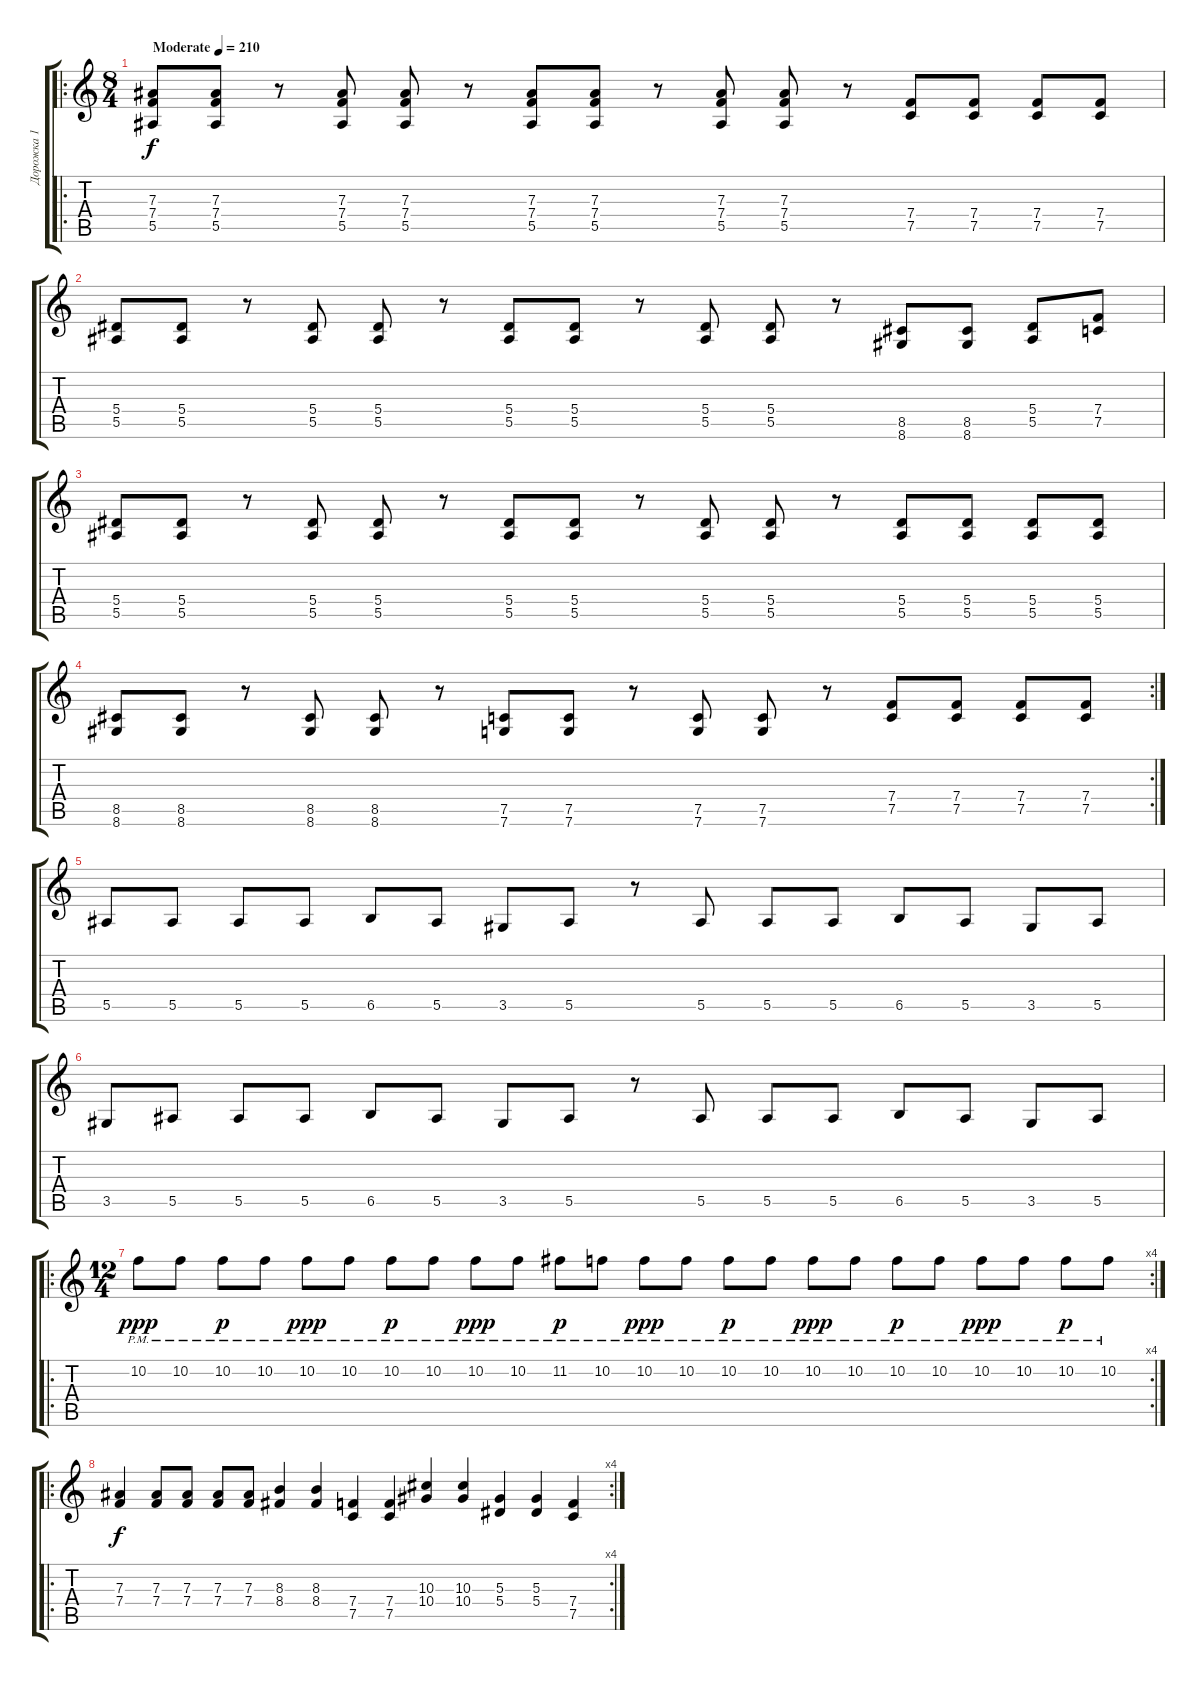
\track ("Дорожка 1" "Дорожка 1") {instrument distortionguitar}
\staff {score tabs}
\tuning (C4 G3 Eb3 Bb2 F2 C2) {hide}
\ro
\ts (8 4)
\tempo (210 "Moderate")
\clef g2
\ks c
(7.3 7.4 5.5).8{dy f instrument distortionguitar} (7.3 7.4 5.5).8 r.8 (7.3 7.4 5.5).8 (7.3 7.4 5.5).8 r.8 (7.3 7.4 5.5).8 (7.3 7.4 5.5).8 r.8 (7.3 7.4 5.5).8 (7.3 7.4 5.5).8 r.8 (7.4 7.5).8 (7.4 7.5).8 (7.4 7.5).8 (7.4 7.5).8 |
(5.4 5.5).8 (5.4 5.5).8 r.8 (5.4 5.5).8 (5.4 5.5).8 r.8 (5.4 5.5).8 (5.4 5.5).8 r.8 (5.4 5.5).8 (5.4 5.5).8 r.8 (8.5 8.6).8 (8.5 8.6).8 (5.4 5.5).8 (7.4 7.5).8 |
(5.4 5.5).8 (5.4 5.5).8 r.8 (5.4 5.5).8 (5.4 5.5).8 r.8 (5.4 5.5).8 (5.4 5.5).8 r.8 (5.4 5.5).8 (5.4 5.5).8 r.8 (5.4 5.5).8 (5.4 5.5).8 (5.4 5.5).8 (5.4 5.5).8 |
\rc 2
(8.5 8.6).8 (8.5 8.6).8 r.8 (8.5 8.6).8 (8.5 8.6).8 r.8 (7.5 7.6).8 (7.5 7.6).8 r.8 (7.5 7.6).8 (7.5 7.6).8 r.8 (7.4 7.5).8 (7.4 7.5).8 (7.4 7.5).8 (7.4 7.5).8 |
5.5.8 5.5.8 5.5.8 5.5.8 6.5.8 5.5.8 3.5.8 5.5.8 r.8 5.5.8 5.5.8 5.5.8 6.5.8 5.5.8 3.5.8 5.5.8 |
3.5.8 5.5.8 5.5.8 5.5.8 6.5.8 5.5.8 3.5.8 5.5.8 r.8 5.5.8 5.5.8 5.5.8 6.5.8 5.5.8 3.5.8 5.5.8 |
\ro
\rc 4
\ts (12 4)
10.2{pm}.8{dy ppp} 10.2{pm}.8 10.2{pm}.8{dy p} 10.2{pm}.8 10.2{pm}.8{dy ppp} 10.2{pm}.8 10.2{pm}.8{dy p} 10.2{pm}.8 10.2{pm}.8{dy ppp} 10.2{pm}.8 11.2{pm}.8{dy p} 10.2{pm}.8 10.2{pm}.8{dy ppp} 10.2{pm}.8 10.2{pm}.8{dy p} 10.2{pm}.8 10.2{pm}.8{dy ppp} 10.2{pm}.8 10.2{pm}.8{dy p} 10.2{pm}.8 10.2{pm}.8{dy ppp} 10.2{pm}.8 10.2{pm}.8{dy p} 10.2{pm}.8 |
\ro
\rc 4
(7.3 7.4).4{dy f} (7.3 7.4).8 (7.3 7.4).8 (7.3 7.4).8 (7.3 7.4).8 (8.3 8.4).4 (8.3 8.4).4 (7.4 7.5).4 (7.4 7.5).4 (10.3 10.4).4 (10.3 10.4).4 (5.3 5.4).4 (5.3 5.4).4 (7.4 7.5).4
